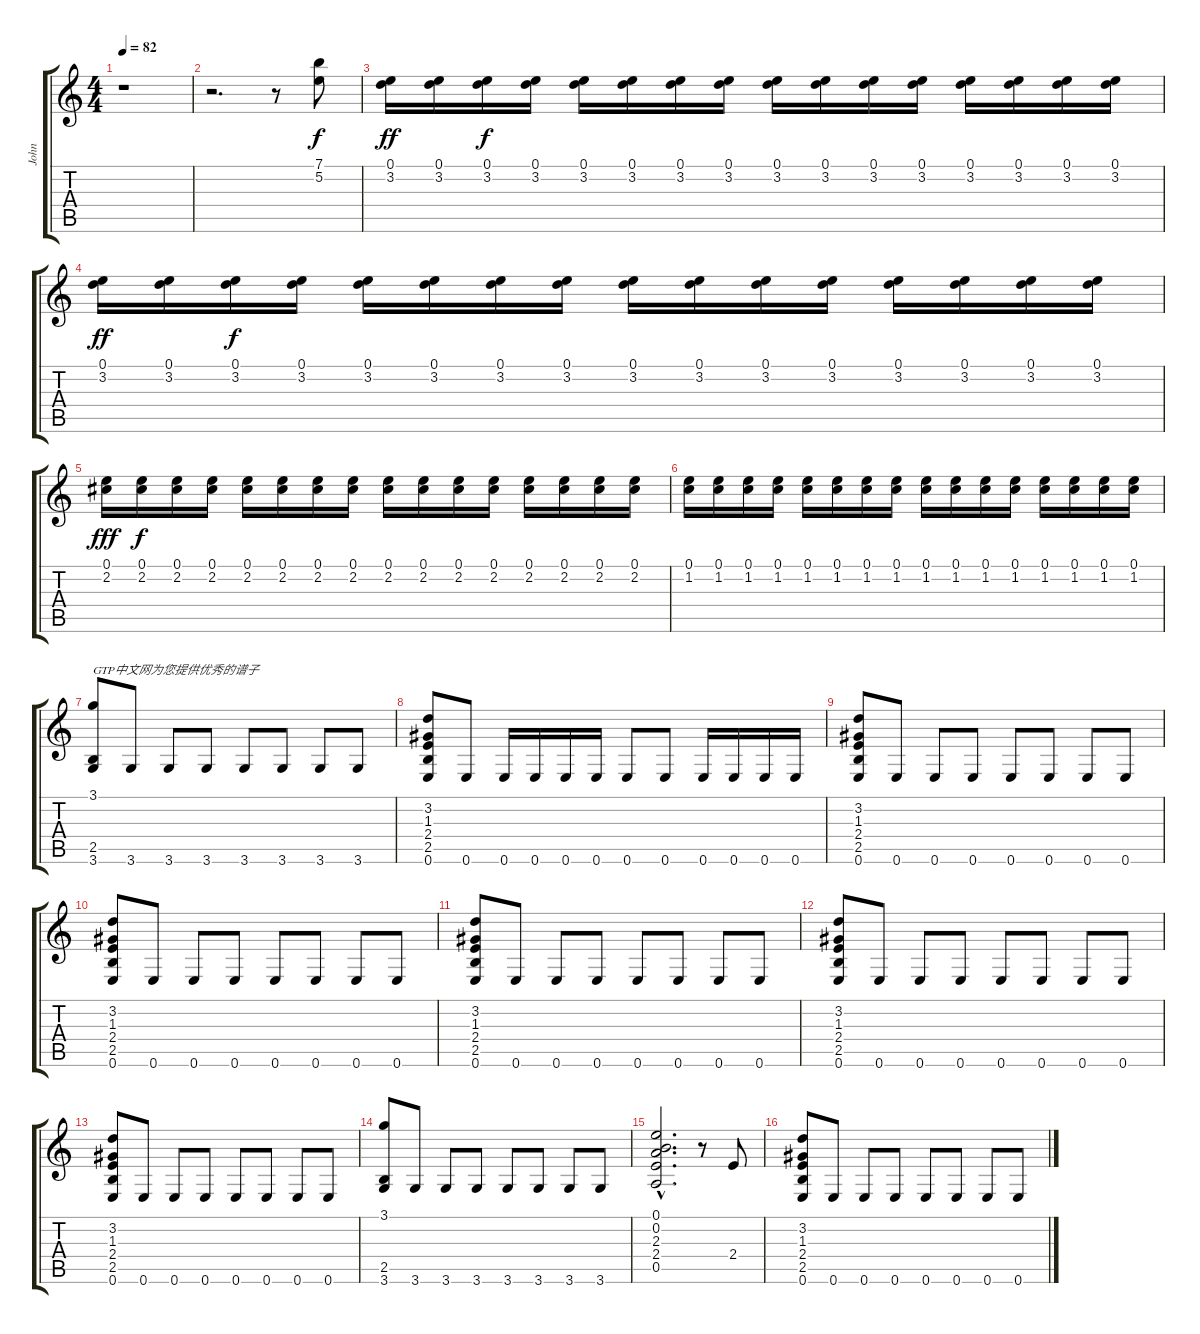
\track ("John" "John") {instrument distortionguitar}
\staff {score tabs}
\tuning (E4 B3 G3 D3 A2 E2) {hide}
\ts (4 4)
\tempo 82
\clef g2
\ks c
r.1{dy f instrument distortionguitar} |
r.2{d} r.8 (7.1 5.2).8 |
(0.1 3.2).16{dy ff} (0.1 3.2).16 (0.1 3.2).16{dy f} (0.1 3.2).16 (0.1 3.2).16 (0.1 3.2).16 (0.1 3.2).16 (0.1 3.2).16 (0.1 3.2).16 (0.1 3.2).16 (0.1 3.2).16 (0.1 3.2).16 (0.1 3.2).16 (0.1 3.2).16 (0.1 3.2).16 (0.1 3.2).16 |
(0.1 3.2).16{dy ff} (0.1 3.2).16 (0.1 3.2).16{dy f} (0.1 3.2).16 (0.1 3.2).16 (0.1 3.2).16 (0.1 3.2).16 (0.1 3.2).16 (0.1 3.2).16 (0.1 3.2).16 (0.1 3.2).16 (0.1 3.2).16 (0.1 3.2).16 (0.1 3.2).16 (0.1 3.2).16 (0.1 3.2).16 |
(0.1 2.2).16{dy fff} (0.1 2.2).16{dy f} (0.1 2.2).16 (0.1 2.2).16 (0.1 2.2).16 (0.1 2.2).16 (0.1 2.2).16 (0.1 2.2).16 (0.1 2.2).16 (0.1 2.2).16 (0.1 2.2).16 (0.1 2.2).16 (0.1 2.2).16 (0.1 2.2).16 (0.1 2.2).16 (0.1 2.2).16 |
(0.1 1.2).16 (0.1 1.2).16 (0.1 1.2).16 (0.1 1.2).16 (0.1 1.2).16 (0.1 1.2).16 (0.1 1.2).16 (0.1 1.2).16 (0.1 1.2).16 (0.1 1.2).16 (0.1 1.2).16 (0.1 1.2).16 (0.1 1.2).16 (0.1 1.2).16 (0.1 1.2).16 (0.1 1.2).16 |
(3.1 2.5 3.6).8{txt "GTP中文网为您提供优秀的谱子"} 3.6.8 3.6.8 3.6.8 3.6.8 3.6.8 3.6.8 3.6.8 |
(3.2 1.3 2.4 2.5 0.6).8 0.6.8 0.6.16 0.6.16 0.6.16 0.6.16 0.6.8 0.6.8 0.6.16 0.6.16 0.6.16 0.6.16 |
(3.2 1.3 2.4 2.5 0.6).8 0.6.8 0.6.8 0.6.8 0.6.8 0.6.8 0.6.8 0.6.8 |
(3.2 1.3 2.4 2.5 0.6).8 0.6.8 0.6.8 0.6.8 0.6.8 0.6.8 0.6.8 0.6.8 |
(3.2 1.3 2.4 2.5 0.6).8 0.6.8 0.6.8 0.6.8 0.6.8 0.6.8 0.6.8 0.6.8 |
(3.2 1.3 2.4 2.5 0.6).8 0.6.8 0.6.8 0.6.8 0.6.8 0.6.8 0.6.8 0.6.8 |
(3.2 1.3 2.4 2.5 0.6).8 0.6.8 0.6.8 0.6.8 0.6.8 0.6.8 0.6.8 0.6.8 |
(3.1 2.5 3.6).8 3.6.8 3.6.8 3.6.8 3.6.8 3.6.8 3.6.8 3.6.8 |
(0.1{hac} 0.2{hac} 2.3{hac} 2.4{hac} 0.5{hac}).2{d} r.8 2.4.8 |
(3.2 1.3 2.4 2.5 0.6).8 0.6.8 0.6.8 0.6.8 0.6.8 0.6.8 0.6.8 0.6.8
